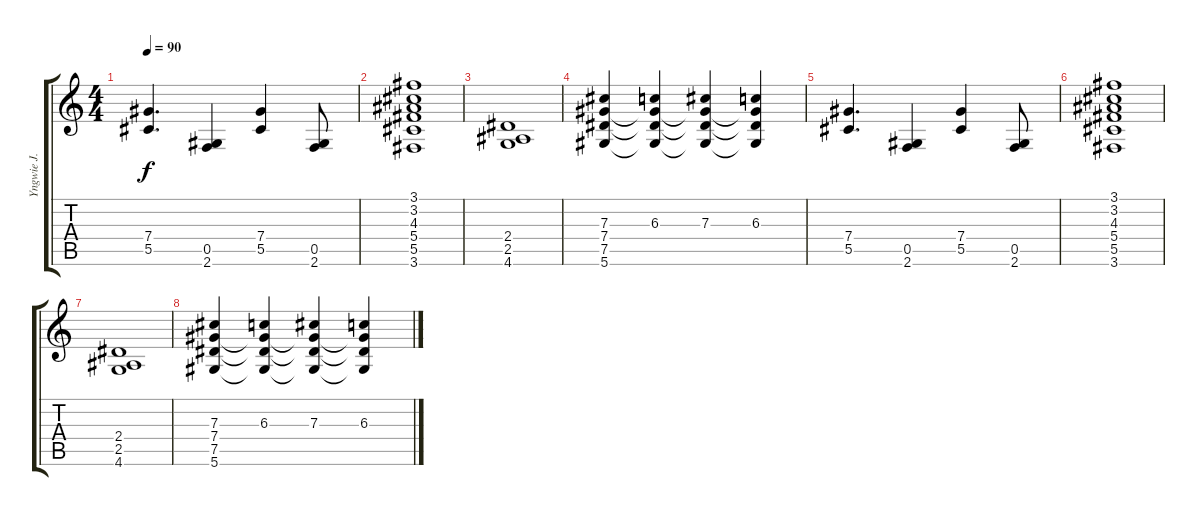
\track ("Yngwie J. Malmsteen" "Yngwie J. ") {instrument distortionguitar}
\staff {score tabs}
\tuning (Eb4 Bb3 Gb3 Db3 Ab2 Eb2) {hide}
\ts (4 4)
\tempo 90
\clef g2
\ks c
(7.4 5.5).4{d dy f} (0.5 2.6).4 (7.4 5.5).4 (0.5 2.6).8 |
(3.1 3.2 4.3 5.4 5.5 3.6).1 |
(2.4 2.5 4.6).1 |
(7.3 7.4 7.5 5.6).4 (6.3 7.4{t} 7.5{t} 5.6{t}).4 (7.3 7.4{t} 7.5{t} 5.6{t}).4 (6.3 7.4{t} 7.5{t} 5.6{t}).4 |
(7.4 5.5).4{d} (0.5 2.6).4 (7.4 5.5).4 (0.5 2.6).8 |
(3.1 3.2 4.3 5.4 5.5 3.6).1 |
(2.4 2.5 4.6).1 |
(7.3 7.4 7.5 5.6).4 (6.3 7.4{t} 7.5{t} 5.6{t}).4 (7.3 7.4{t} 7.5{t} 5.6{t}).4 (6.3 7.4{t} 7.5{t} 5.6{t}).4
